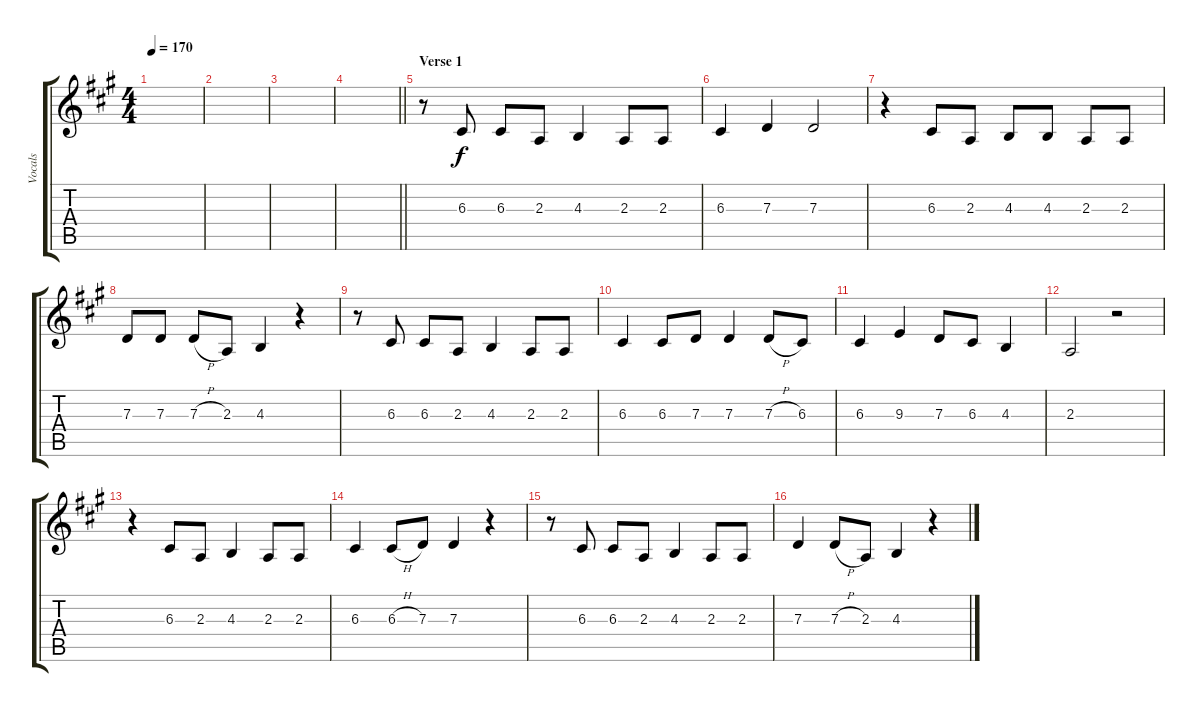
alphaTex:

\track ("Vocals" "Vocals") {instrument trumpet}
\staff {score tabs}
\tuning (E4 B3 G3 D3 A2 E2) {hide}
\ts (4 4)
\tempo 170
\clef g2
\ks a
|
|
|
\barLineRight lightlight
|
\section ("" "Verse 1")
r.8 6.3.8 6.3.8 2.3.8 4.3.4 2.3.8 2.3.8 |
6.3.4 7.3.4 7.3.2 |
r.4 6.3.8 2.3.8 4.3.8 4.3.8 2.3.8 2.3.8 |
7.3.8 7.3.8 7.3{h}.8 2.3.8 4.3.4 r.4 |
r.8 6.3.8 6.3.8 2.3.8 4.3.4 2.3.8 2.3.8 |
6.3.4 6.3.8 7.3.8 7.3.4 7.3{h}.8 6.3.8 |
6.3.4 9.3.4 7.3.8 6.3.8 4.3.4 |
2.3.2 r.2 |
r.4 6.3.8 2.3.8 4.3.4 2.3.8 2.3.8 |
6.3.4 6.3{h}.8 7.3.8 7.3.4 r.4 |
r.8 6.3.8 6.3.8 2.3.8 4.3.4 2.3.8 2.3.8 |
7.3.4 7.3{h}.8 2.3.8 4.3.4 r.4
